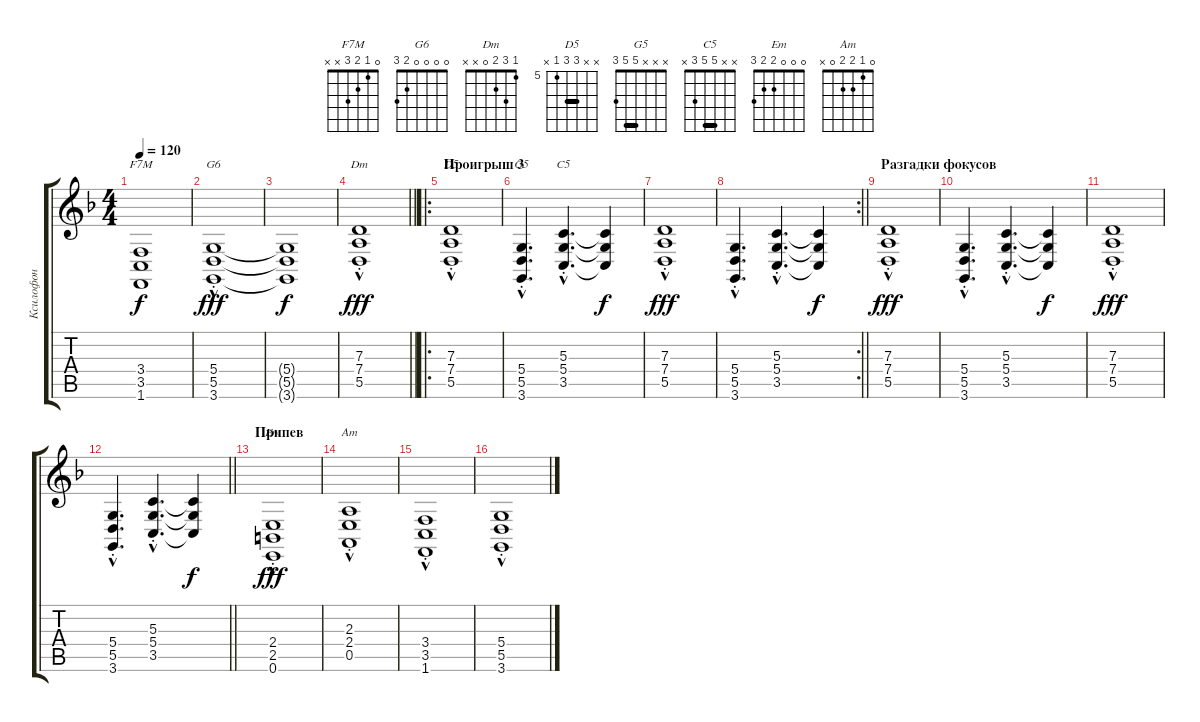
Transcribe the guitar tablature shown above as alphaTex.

\track ("Ксилофон" "Ксилофон") {instrument xylophone}
\staff {score tabs}
\tuning (E4 B3 G3 D3 A2 E2) {hide}
\chord ("F7M" 0 1 2 3 x x)
\chord ("G6" 0 0 0 0 2 3)
\chord ("Dm" 1 3 2 0 x x)
\chord ("D5" x x 7 7 5 x) {firstfret 5 barre 7}
\chord ("G5" x x x 5 5 3) {barre 5}
\chord ("C5" x x 5 5 3 x) {barre 5}
\chord ("Em" 0 0 0 2 2 3)
\chord ("Am" 0 1 2 2 0 x)
\ts (4 4)
\tempo 120
\clef g2
\ks f
(3.4{t} 3.5{t} 1.6{t}).1{ch "F7M" dy f} |
(5.4{hac st} 5.5{hac st} 3.6{hac st}).1{ch "G6" dy fff} |
(5.4{t} 5.5{t} 3.6{t}).1{dy f} |
\barLineRight lightlight
(7.3{hac st} 7.4{hac st} 5.5{hac st}).1{ch "Dm" dy fff} |
\ro
\section ("" "Проигрыш 3")
(7.3{hac st} 7.4{hac st} 5.5{hac st}).1{ch "D5"} |
(5.4{hac st} 5.5{hac st} 3.6{hac st}).4{d ch "G5"} (5.3{hac st} 5.4{hac st} 3.5{hac st}).4{d ch "C5"} (5.3{t} 5.4{t} 3.5{t}).4{dy f} |
(7.3{hac st} 7.4{hac st} 5.5{hac st}).1{dy fff} |
\rc 2
\barLineRight lightlight
(5.4{hac st} 5.5{hac st} 3.6{hac st}).4{d} (5.3{hac st} 5.4{hac st} 3.5{hac st}).4{d} (5.3{t} 5.4{t} 3.5{t}).4{dy f} |
\section ("" "Разгадки фокусов")
(7.3{hac st} 7.4{hac st} 5.5{hac st}).1{dy fff} |
(5.4{hac st} 5.5{hac st} 3.6{hac st}).4{d} (5.3{hac st} 5.4{hac st} 3.5{hac st}).4{d} (5.3{t} 5.4{t} 3.5{t}).4{dy f} |
(7.3{hac st} 7.4{hac st} 5.5{hac st}).1{dy fff} |
\barLineRight lightlight
(5.4{hac st} 5.5{hac st} 3.6{hac st}).4{d} (5.3{hac st} 5.4{hac st} 3.5{hac st}).4{d} (5.3{t} 5.4{t} 3.5{t}).4{dy f} |
\section ("" "Припев")
(2.4{hac st} 2.5{hac st} 0.6{hac st}).1{ch "Em" dy fff} |
(2.3{hac st} 2.4{hac st} 0.5{hac st}).1{ch "Am"} |
(3.4{hac st} 3.5{hac st} 1.6{hac st}).1 |
(5.4{hac st} 5.5{hac st} 3.6{hac st}).1
